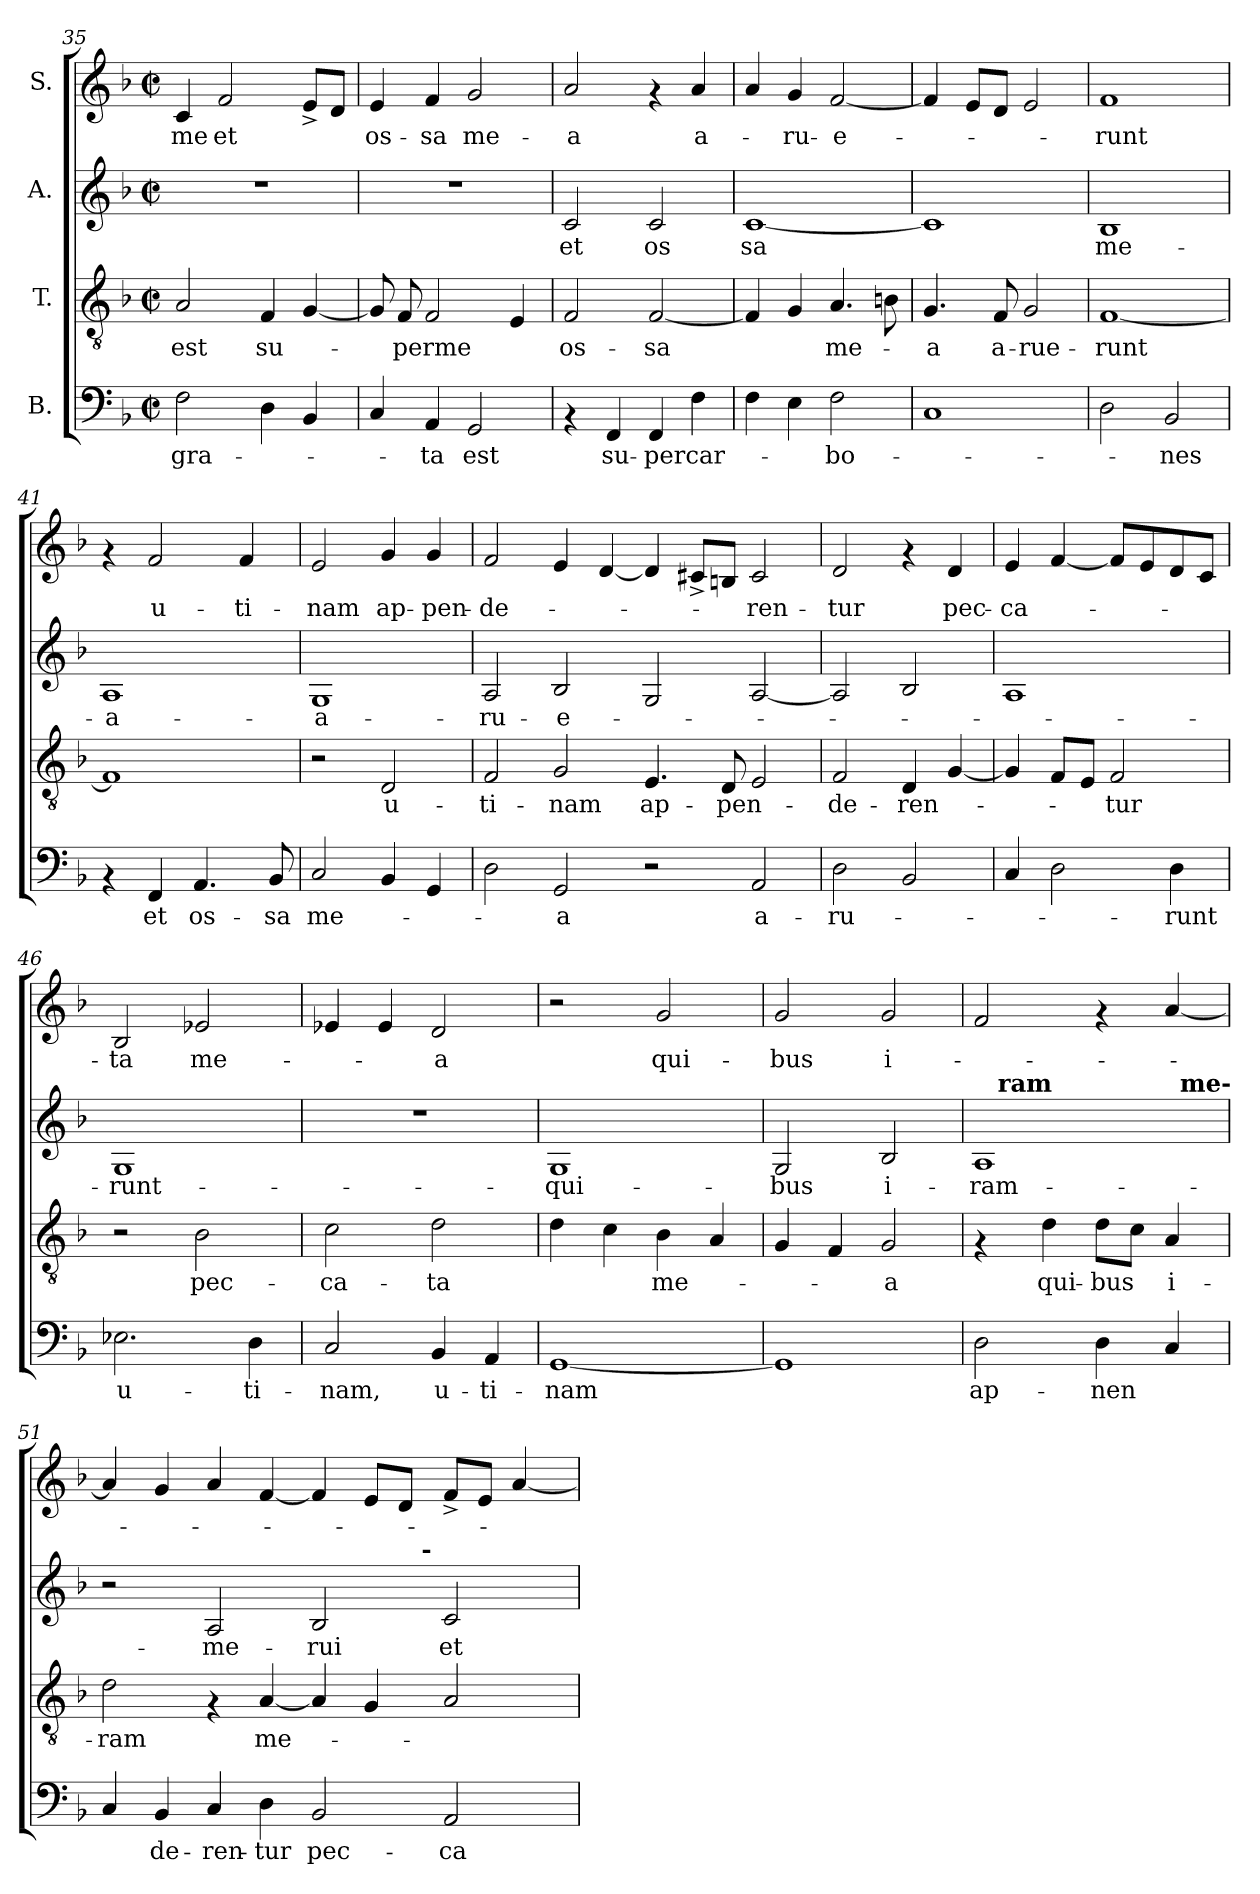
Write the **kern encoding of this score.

**kern	**text	**kern	**text	**kern	**text	**kern	**text
*part4	*part4	*part3	*part3	*part2	*part2	*part1	*part1
*staff4	*staff4	*staff3	*staff3	*staff2	*staff2	*staff1	*staff1
*I"B.	*	*I"T.	*	*I"A.	*	*I"S.	*
*clefF4	*	*clefGv2	*	*clefG2	*	*clefG2	*
*k[b-]	*	*k[b-]	*	*k[b-]	*	*k[b-]	*
*F:	*	*F:	*	*F:	*	*F:	*
*M2/2	*	*M2/2	*	*M2/2	*	*M2/2	*
*met(c|)	*	*met(c|)	*	*met(c|)	*	*met(c|)	*
=35	=35	=35	=35	=35	=35	=35	=35
!	!LO:LY:b	!	!LO:LY:b	!	!	!	!LO:LY:b
2F\	-gra-	2A/	est	1r	.	4c/	me
!	!	!	!	!	!	!	!LO:LY:b
.	.	.	.	.	.	2f/	et
!	!	!	!LO:LY:b	!	!	!	!
4D\	.	4F/	su-	.	.	.	.
4BB-/	.	[>4G/	.	.	.	8e^</L	.
.	.	.	.	.	.	8d/J	.
=36	=36	=36	=36	=36	=36	=36	=36
!	!	!	!	!	!	!	!LO:LY:b
4C/	.	8G/]	.	1r	.	4e/	os-
!	!	!	!LO:LY:b	!	!	!	!
.	.	8F/	-perme	.	.	.	.
!	!LO:LY:b	!	!	!	!	!	!LO:LY:b
4AA/	-ta	2F/	.	.	.	4f/	-sa
!	!LO:LY:b	!	!	!	!	!	!LO:LY:b
2GG/	est	.	.	.	.	2g/	me-
.	.	4E/	.	.	.	.	.
=37	=37	=37	=37	=37	=37	=37	=37
!	!	!	!LO:LY:b	!	!LO:LY:b	!	!LO:LY:b
4rAA	.	2F/	os-	2c/	-et	2a/	-a
!	!LO:LY:b	!	!	!	!	!	!
4FF/	su-	.	.	.	.	.	.
!	!LO:LY:b	!	!LO:LY:b	!	!LO:LY:b	!	!
4FF/	-percar-	[>2F/	-sa	2c/	os	4rf	.
!	!	!	!	!	!	!	!LO:LY:b
4F\	.	.	.	.	.	4a/	a-
=38	=38	=38	=38	=38	=38	=38	=38
!	!	!	!	!	!LO:LY:b	!	!
4F\	.	4F/]	.	[>1c	sa	4a/	.
!	!	!	!	!	!	!	!LO:LY:b
4E\	.	4G/	.	.	.	4g/	-ru-
!	!LO:LY:b	!	!LO:LY:b	!	!	!	!LO:LY:b
2F\	-bo-	4.A/	me-	.	.	[>2f/	-e-
.	.	8Bn\	.	.	.	.	.
!!LO:PB:g=z
=39	=39	=39	=39	=39	=39	=39	=39
!	!	!	!LO:LY:b	!	!	!	!
1C	.	4.G/	-a	1c]	.	4f/]	.
.	.	.	.	.	.	8e/L	.
!	!	!	!LO:LY:b	!	!	!	!
.	.	8F/	a-	.	.	8d/J	.
!	!	!	!LO:LY:b	!	!	!	!
.	.	2G/	-rue-	.	.	2e/	.
=40	=40	=40	=40	=40	=40	=40	=40
!	!	!	!LO:LY:b	!	!LO:LY:b	!	!LO:LY:b
2D\	.	[>1F	-runt	1B-	me-	1f	-runt
!	!LO:LY:b	!	!	!	!	!	!
2BB-/	-nes	.	.	.	.	.	.
=41	=41	=41	=41	=41	=41	=41	=41
!	!	!	!	!	!LO:LY:b	!	!
4rAA	.	1F]	.	1A	-a-	4rf	.
!	!LO:LY:b	!	!	!	!	!	!LO:LY:b
4FF/	et	.	.	.	.	2f/	u-
!	!LO:LY:b	!	!	!	!	!	!
4.AA/	os-	.	.	.	.	.	.
!	!	!	!	!	!	!	!LO:LY:b
.	.	.	.	.	.	4f/	-ti-
!	!LO:LY:b	!	!	!	!	!	!
8BB-/	-sa	.	.	.	.	.	.
=42	=42	=42	=42	=42	=42	=42	=42
!	!LO:LY:b	!	!	!	!LO:LY:b	!	!LO:LY:b
2C/	me-	2r	.	1G	-a-	2e/	-nam
!	!	!	!LO:LY:b	!	!	!	!LO:LY:b
4BB-/	.	2D/	u-	.	.	4g/	ap-
!	!	!	!	!	!	!	!LO:LY:b
4GG/	.	.	.	.	.	4g/	-pen-
=43	=43	=43	=43	=43	=43	=43	=43
!	!	!	!LO:LY:b	!	!LO:LY:b	!	!LO:LY:b
2D\	.	2F/	-ti-	2A/	-ru-	2f/	-de-
!	!LO:LY:b	!	!LO:LY:b	!	!LO:LY:b	!	!
2GG/	-a	2G/	-nam	2B-/	-e-	4e/	.
.	.	.	.	.	.	[>4d/	.
!	!	!	!LO:LY:b	!	!	!	!
2r	.	4.E/	ap-	2G/	.	4d/]	.
.	.	.	.	.	.	8c#X^</L	.
!	!	!	!LO:LY:b	!	!	!	!
.	.	8D/	-pen-	.	.	8Bn/J	.
!	!LO:LY:b	!	!	!	!	!	!LO:LY:b
2AA/	a-	2E/	.	[<2A/	.	2c#/	-ren-
!!LO:LB:g=z
=44	=44	=44	=44	=44	=44	=44	=44
!	!LO:LY:b	!	!LO:LY:b	!	!	!	!LO:LY:b
2D\	-ru-	2F/	-de-	2A/]	.	2d/	-tur
!	!	!	!LO:LY:b	!	!	!	!
2BB-/	.	4D/	-ren-	2B-/	.	4rf	.
!	!	!	!	!	!	!	!LO:LY:b
.	.	[>4G/	.	.	.	4d/	pec-
=45	=45	=45	=45	=45	=45	=45	=45
!	!	!	!	!	!	!	!LO:LY:b
4C/	.	4G/]	.	1A	.	4e/	-ca-
2D\	.	8F/L	.	.	.	[>4f/	.
.	.	8E/J	.	.	.	.	.
!	!	!	!LO:LY:b	!	!	!	!
.	.	2F/	-tur	.	.	8f/L]	.
.	.	.	.	.	.	8e/	.
!	!LO:LY:b	!	!	!	!	!	!
4D\	-runt	.	.	.	.	8d/	.
.	.	.	.	.	.	8c/J	.
=46	=46	=46	=46	=46	=46	=46	=46
!	!LO:LY:b	!	!	!	!LO:LY:b	!	!LO:LY:b
2.E-X\	u-	2r	.	1G	-runt-	2B-/	-ta
!	!	!	!LO:LY:b	!	!	!	!LO:LY:b
.	.	2B-\	pec-	.	.	2e-X/	me-
!	!LO:LY:b	!	!	!	!	!	!
4D\	-ti-	.	.	.	.	.	.
=47	=47	=47	=47	=47	=47	=47	=47
!	!LO:LY:b	!	!LO:LY:b	!	!	!	!
2C/	-nam,	2c\	-ca-	1r	.	4e-X/	.
.	.	.	.	.	.	4e-/	.
!	!LO:LY:b	!	!LO:LY:b	!	!	!	!LO:LY:b
4BB-/	u-	2d\	-ta	.	.	2d/	-a
!	!LO:LY:b	!	!	!	!	!	!
4AA/	-ti-	.	.	.	.	.	.
=48	=48	=48	=48	=48	=48	=48	=48
!	!LO:LY:b	!	!	!	!LO:LY:b	!	!
[>1GG	-nam	4d\	.	1G	-qui-	2r	.
.	.	4c\	.	.	.	.	.
!	!	!	!LO:LY:b	!	!	!	!LO:LY:b
.	.	4B-\	me-	.	.	2g/	qui-
.	.	4A/	.	.	.	.	.
=49	=49	=49	=49	=49	=49	=49	=49
!	!	!	!	!	!LO:LY:b	!	!LO:LY:b
1GG]	.	4G/	.	2G/	-bus	2g/	-bus
.	.	4F/	.	.	.	.	.
!	!	!	!LO:LY:b	!	!LO:LY:b	!	!LO:LY:b
.	.	2G/	-a	2B-/	i-	2g/	i-
!!LO:PB:g=z
=50	=50	=50	=50	=50	=50	=50	=50
!	!LO:LY:b	!	!	!	!LO:LY:b	!	!
*	*	*	*	*^	*	*	*
*	*	*	*	*	*^	*	*	*
2D\	ap-	4rF	.	1A	16ryy	2ryy	-ram-	2f/	.
!	!	!	!	!	!LO:TX:a:B:t=ram	!	!	!	!
.	.	.	.	.	2...ryy	.	.	.	.
!	!	!	!LO:LY:b	!	!	!	!	!	!
.	.	4d\	qui-	.	.	.	.	.	.
!	!LO:LY:b	!	!LO:LY:b	!	!	!	!	!	!
4D\	-nen	8d\L	-bus	.	.	4ryy	.	4rf	.
.	.	8c\J	.	.	.	.	.	.	.
!	!	!	!LO:LY:b	!	!	!	!	!	!
4C/	.	4A/	i-	.	.	32ryy	.	[>4a/	.
!	!	!	!	!	!	!LO:TX:a:B:t=me-	!	!	!
.	.	.	.	.	.	8..ryy	.	.	.
=51	=51	=51	=51	=51	=51	=51	=51	=51	=51
!	!	!	!LO:LY:b	!	!	!	!	!	!
*	*	*	*	*	*v	*v	*	*	*
4C/	.	2d\	-ram	2r	1ryy	.	4a/]	.
!	!LO:LY:b	!	!	!	!	!	!	!
4BB-/	de-	.	.	.	.	.	4g/	.
!	!LO:LY:b	!	!	!	!	!LO:LY:b	!	!
4C/	-ren-	4rF	.	2A/	.	-me-	4a/	.
!	!LO:LY:b	!	!LO:LY:b	!	!	!	!	!
4D\	-tur	[>4A/	me-	.	.	.	[>4f/	.
!	!LO:LY:b	!	!	!	!	!LO:LY:b	!	!
2BB-/	pec-	4A/]	.	2B-/	4..ryy	-rui	4f/]	.
.	.	4G/	.	.	.	.	8e/L	.
.	.	.	.	.	.	.	8d/J	.
!	!	!	!	!	!LO:TX:a:B:t=-	!	!	!
.	.	.	.	.	2ryy	.	.	.
!	!LO:LY:b	!	!	!	!	!LO:LY:b	!	!
2AA/	-ca-	2A/	.	2c/	.	et	8f^</L	.
.	.	.	.	.	.	.	8e/J	.
.	.	.	.	.	.	.	[>4a/	.
.	.	.	.	.	16ryy	.	.	.
*	*	*	*	*v	*v	*	*	*
=	=	=	=	=	=	=	=
*-	*-	*-	*-	*-	*-	*-	*-
